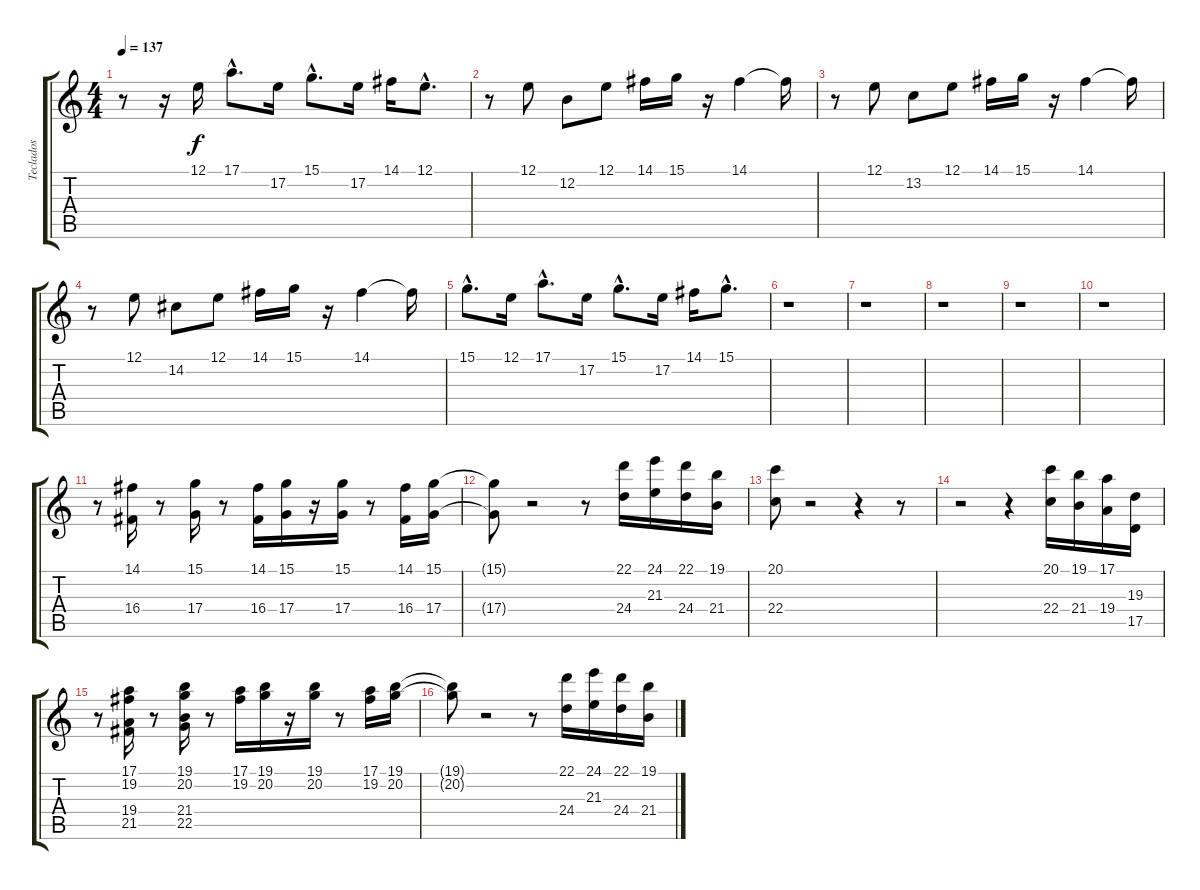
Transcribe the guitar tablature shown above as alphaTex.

\track ("Teclados" "Teclados") {instrument synthstrings1}
\staff {score tabs}
\tuning (E4 B3 G3 D3 A2 E2) {hide}
\ts (4 4)
\tempo 137
\clef g2
\ks c
r.8{dy f} r.16 12.1.16 17.1{hac}.8{d} 17.2.16 15.1{hac}.8{d} 17.2.16 14.1.16 12.1{hac}.8{d} |
r.8 12.1.8 12.2.8 12.1.8 14.1.16 15.1.16 r.16 14.1.4 14.1{t}.16 |
r.8 12.1.8 13.2.8 12.1.8 14.1.16 15.1.16 r.16 14.1.4 14.1{t}.16 |
r.8 12.1.8 14.2.8 12.1.8 14.1.16 15.1.16 r.16 14.1.4 14.1{t}.16 |
15.1{hac}.8{d} 12.1.16 17.1{hac}.8{d} 17.2.16 15.1{hac}.8{d} 17.2.16 14.1.16 15.1{hac}.8{d} |
r.1 |
r.1 |
r.1 |
r.1 |
r.1 |
r.8 (14.1 16.4).16 r.8 (15.1 17.4).16 r.8 (14.1 16.4).16 (15.1 17.4).16 r.16 (15.1 17.4).16 r.8 (14.1 16.4).16 (15.1 17.4).16 |
(15.1{t} 17.4{t}).8 r.2 r.8 (22.1 24.4).16 (24.1 21.3).16 (22.1 24.4).16 (19.1 21.4).16 |
(20.1 22.4).8 r.2 r.4 r.8 |
r.2 r.4 (20.1 22.4).16 (19.1 21.4).16 (17.1 19.4).16 (19.3 17.5).16 |
r.8 (17.1 19.2 19.4 21.5).16 r.8 (19.1 20.2 21.4 22.5).16 r.8 (17.1 19.2).16 (19.1 20.2).16 r.16 (19.1 20.2).16 r.8 (17.1 19.2).16 (19.1 20.2).16 |
(19.1{t} 20.2{t}).8 r.2 r.8 (22.1 24.4).16 (24.1 21.3).16 (22.1 24.4).16 (19.1 21.4).16
